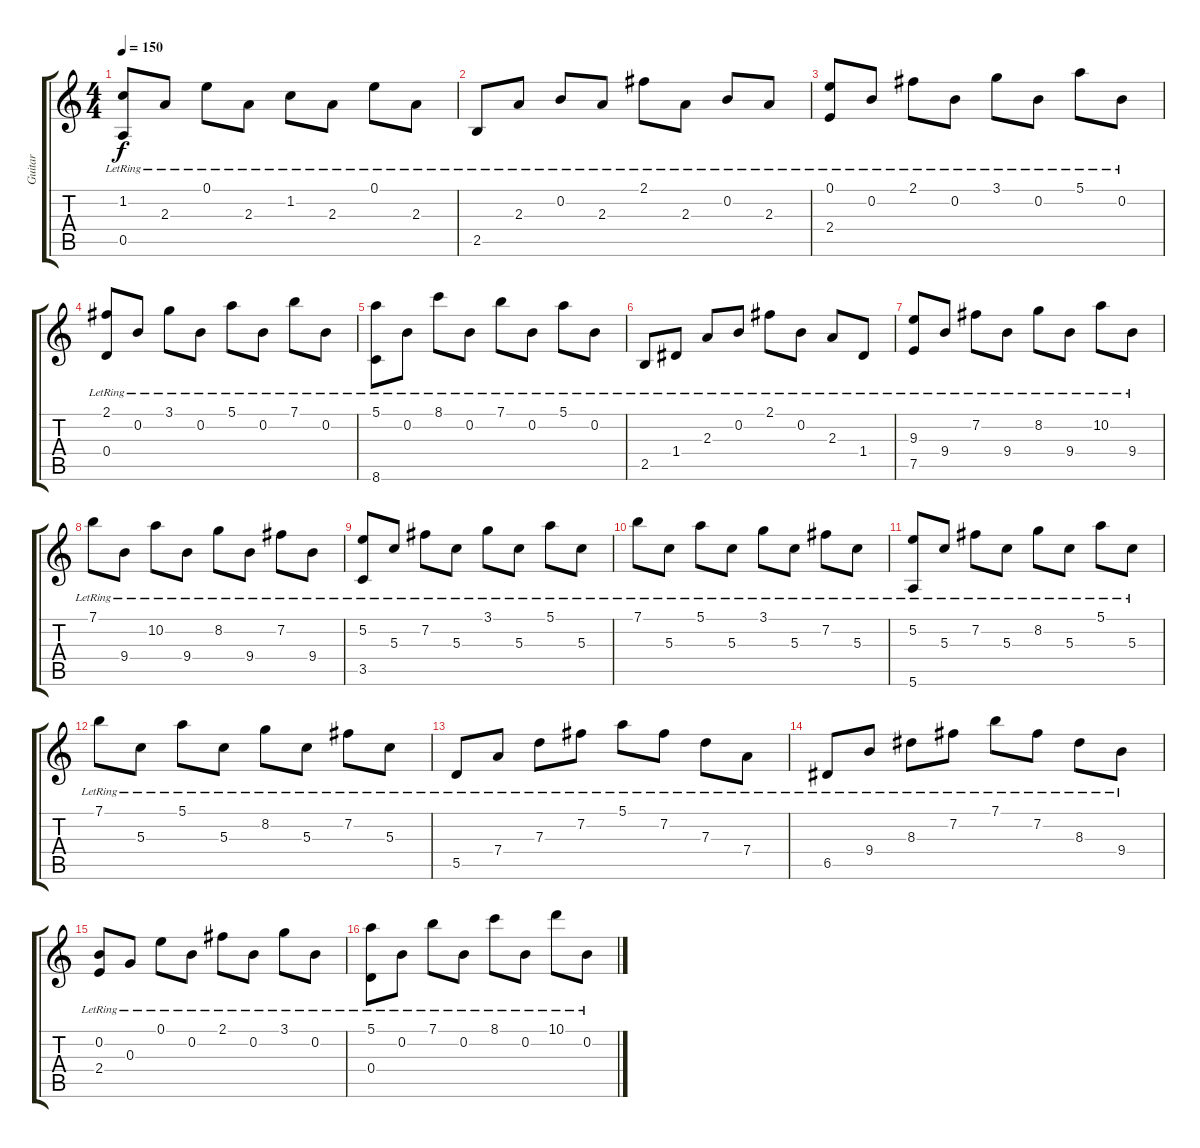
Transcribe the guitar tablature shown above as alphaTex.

\track ("Guitar" "Guitar") {instrument acousticguitarnylon}
\staff {score tabs}
\tuning (E4 B3 G3 D3 A2 E2) {hide}
\ts (4 4)
\tempo 150
\clef g2
\ks c
(1.2{lr} 0.5{lr}).8{dy f} 2.3{lr}.8 0.1{lr}.8 2.3{lr}.8 1.2{lr}.8 2.3{lr}.8 0.1{lr}.8 2.3{lr}.8 |
2.5{lr}.8 2.3{lr}.8 0.2{lr}.8 2.3{lr}.8 2.1{lr}.8 2.3{lr}.8 0.2{lr}.8 2.3{lr}.8 |
(0.1{lr} 2.4{lr}).8 0.2{lr}.8 2.1{lr}.8 0.2{lr}.8 3.1{lr}.8 0.2{lr}.8 5.1{lr}.8 0.2{lr}.8 |
(2.1{lr} 0.4{lr}).8 0.2{lr}.8 3.1{lr}.8 0.2{lr}.8 5.1{lr}.8 0.2{lr}.8 7.1{lr}.8 0.2{lr}.8 |
(5.1{lr} 8.6{lr}).8 0.2{lr}.8 8.1{lr}.8 0.2{lr}.8 7.1{lr}.8 0.2{lr}.8 5.1{lr}.8 0.2{lr}.8 |
2.5{lr}.8 1.4{lr}.8 2.3{lr}.8 0.2{lr}.8 2.1{lr}.8 0.2{lr}.8 2.3{lr}.8 1.4{lr}.8 |
(9.3{lr} 7.5{lr}).8 9.4{lr}.8 7.2{lr}.8 9.4{lr}.8 8.2{lr}.8 9.4{lr}.8 10.2{lr}.8 9.4{lr}.8 |
7.1{lr}.8 9.4{lr}.8 10.2{lr}.8 9.4{lr}.8 8.2{lr}.8 9.4{lr}.8 7.2{lr}.8 9.4{lr}.8 |
(5.2{lr} 3.5{lr}).8 5.3{lr}.8 7.2{lr}.8 5.3{lr}.8 3.1{lr}.8 5.3{lr}.8 5.1{lr}.8 5.3{lr}.8 |
7.1{lr}.8 5.3{lr}.8 5.1{lr}.8 5.3{lr}.8 3.1{lr}.8 5.3{lr}.8 7.2{lr}.8 5.3{lr}.8 |
(5.2{lr} 5.6{lr}).8 5.3{lr}.8 7.2{lr}.8 5.3{lr}.8 8.2{lr}.8 5.3{lr}.8 5.1{lr}.8 5.3{lr}.8 |
7.1{lr}.8 5.3{lr}.8 5.1{lr}.8 5.3{lr}.8 8.2{lr}.8 5.3{lr}.8 7.2{lr}.8 5.3{lr}.8 |
5.5{lr}.8 7.4{lr}.8 7.3{lr}.8 7.2{lr}.8 5.1{lr}.8 7.2{lr}.8 7.3{lr}.8 7.4{lr}.8 |
6.5{lr}.8 9.4{lr}.8 8.3{lr}.8 7.2{lr}.8 7.1{lr}.8 7.2{lr}.8 8.3{lr}.8 9.4{lr}.8 |
(0.2{lr} 2.4{lr}).8 0.3{lr}.8 0.1{lr}.8 0.2{lr}.8 2.1{lr}.8 0.2{lr}.8 3.1{lr}.8 0.2{lr}.8 |
(5.1{lr} 0.4{lr}).8 0.2{lr}.8 7.1{lr}.8 0.2{lr}.8 8.1{lr}.8 0.2{lr}.8 10.1{lr}.8 0.2{lr}.8
